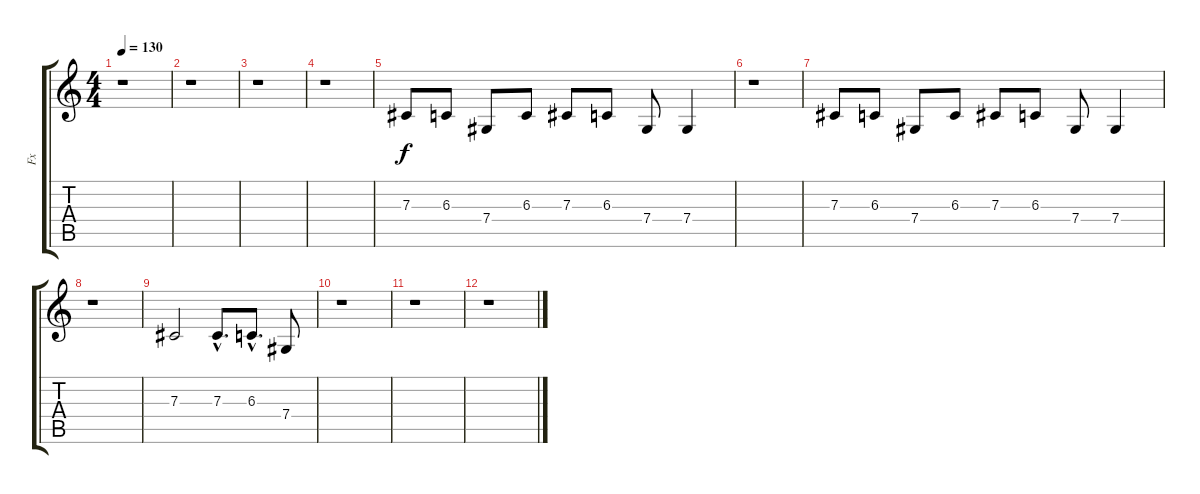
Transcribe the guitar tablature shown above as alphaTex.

\track ("Fx" "Fx") {instrument fx1rain}
\staff {score tabs}
\tuning (Eb4 Bb3 Gb3 Db3 Ab2 Eb2) {hide}
\ts (4 4)
\tempo 130
\clef g2
\ks c
r.1{dy f} |
r.1 |
r.1 |
r.1 |
7.3.8 6.3.8 7.4.8 6.3.8 7.3.8 6.3.8 7.4.8 7.4.4 |
r.1 |
7.3.8 6.3.8 7.4.8 6.3.8 7.3.8 6.3.8 7.4.8 7.4.4 |
r.1 |
7.3.2 7.3{hac}.8{d} 6.3{hac}.8{d} 7.4.8 |
r.1 |
r.1 |
r.1
